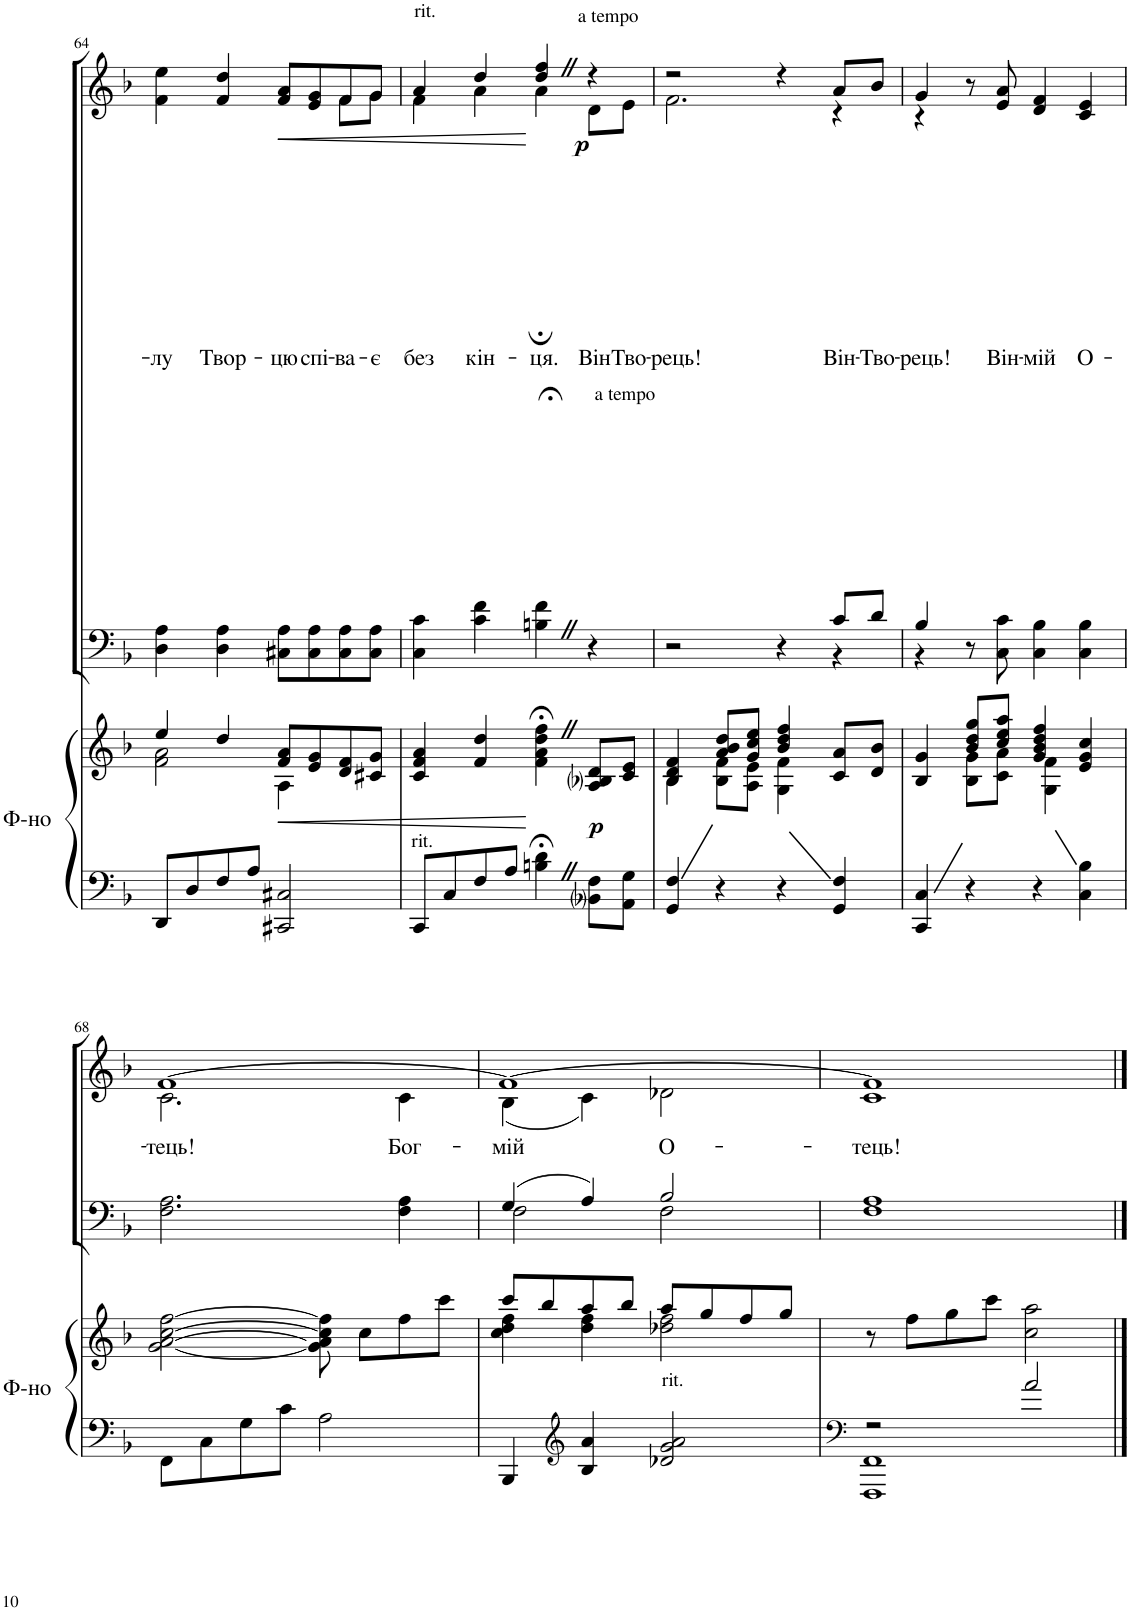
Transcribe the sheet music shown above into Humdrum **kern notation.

**kern	**kern	**dynam	**kern	**kern	**text	**text	**dynam
*part3	*part3	*part3	*part2	*part1	*part1	*part1	*part1
*staff4	*staff3	*staff3/4	*staff2	*staff1	*staff1	*staff1	*staff1
*I"Ф-но	*	*	*I"Бас	*I"Сопрано	*	*	*
!!LO:PB:g=z
*clefF4	*clefG2	*	*clefF4	*clefG2	*	*	*
*k[b-]	*k[b-]	*	*k[b-]	*k[b-]	*	*	*
*M4/4	*M4/4	*	*M4/4	*M4/4	*	*	*
=64	=64	=64	=64	=64	=64	=64	=64
*	*^	*	*	*	*	*	*
!	!	!	!	!	!	!	!LO:LY:b	!
*	*	*	*	*	*^	*	*	*
8DD/L	4ee/	2f\ 2a\	.	4D\ 4A\	4f\ 4ee\	2.ryy	.	-лу	.
8D/	.	.	.	.	.	.	.	.	.
!	!	!	!	!	!	!	!	!LO:LY:b	!
8F/	4dd/	.	.	4D\ 4A\	4f/ 4dd/	.	.	Твор-	.
8A/J	.	.	.	.	.	.	.	.	.
!	!	!	!LO:HP:b	!	!	!	!	!LO:LY:b	!LO:HP:b
2CC#X/ 2C#X/	8f/ 8a/L	4A\	<	8C#X\ 8A\L	8f/ 8a/L	.	.	-цю	<
!	!	!	!	!	!	!	!	!LO:LY:b	!
.	8e/ 8g/	.	.	8C#\ 8A\	8e/ 8g/	.	.	спі-	.
!	!	!	!	!	!	!	!	!LO:LY:b	!
.	8d/ 8f/	4ryy	.	8C#\ 8A\	8f/	8f\L	.	-ва-	.
!	!	!	!	!	!	!	!	!LO:LY:b	!
.	8c#X/ 8g/J	.	.	8C#\ 8A\J	8g/J	8g\J	.	-є	.
*	*v	*v	*	*	*	*	*	*	*
=65	=65	=65	=65	=65	=65	=65	=65	=65
!	!	!	!	!LO:TX:a:t=rit.	!	!	!	!
!	!LO:TX:b:t=rit.	!	!	!	!	!	!	!
!	!	!	!	!	!	!	!LO:LY:b	!
8CC/L	4c/ 4f/ 4a/	.	4C\ 4c\	4a/	4f\	.	без	.
8C/	.	.	.	.	.	.	.	.
!	!	!	!	!	!	!	!LO:LY:b	!
8F/	4f/ 4dd/	.	4c\ 4f\	4dd/	4a\	.	кін-	.
8A/J	.	.	.	.	.	.	.	.
!	!	!	!	!	!	!	!LO:LY:b	!
4Bn\;<Z 4d\;<Z	4f\;<Z 4a\;<Z 4dd\;<Z 4ff\;<Z	[	4Bn\;<Z 4f\;<Z	4dd/Z 4ff/Z	4a;\	.	-ця.	[
!	!	!	!	!LO:TX:a:t=a tempo	!	!	!	!
!	!	!	!	!LO:TX:b:t=a tempo	!	!	!	!
!	!	!LO:DY:b	!	!	!	!	!LO:LY:b	!LO:DY:b
8BB-i\ 8F\L	8A/ 8B-i/ 8d/L	p	4r	4r	8d\L	.	Він	p
!	!	!	!	!	!	!	!LO:LY:b	!
8AA\ 8G\J	8c/ 8e/J	.	.	.	8e\J	.	Тво-	.
=66	=66	=66	=66	=66	=66	=66	=66	=66
*	*^	*	*^	*	*	*	*	*
!	!	!	!	!	!	!	!	!	!LO:LY:b	!
4GG/ 4F/	4B-/ 4d/ 4f/	4B-\	.	2r	2.ryy	2r	2.f\	.	-рець!	.
4r	8a/ 8b-/ 8dd/L	8B-\ 8f\L	.	.	.	.	.	.	.	.
.	8g/ 8cc/ 8ee/J	8A\ 8e\J	.	.	.	.	.	.	.	.
4r	4b-/ 4dd/ 4ff/	4G\ 4f\	.	4r	.	4r	.	.	.	.
!	!	!	!	!	!	!	!	!	!LO:LY:b	!
4GG/ 4F/	8c/ 8a/L	4ryy	.	8c/L	4r	8a/L	4r	.	Він-	.
!	!	!	!	!	!	!	!	!	!LO:LY:b	!
.	8d/ 8b-/J	.	.	8d/J	.	8b-/J	.	.	-Тво-	.
=67	=67	=67	=67	=67	=67	=67	=67	=67	=67	=67
!	!	!	!	!	!	!	!	!	!LO:LY:b	!
4CC/ 4C/	4B-/ 4g/	4ryy	.	4B-/	4r	4g/	4r	.	-рець!	.
4r	8b-/ 8dd/ 8gg/L	8B-\ 8g\L	.	8r	2.ryy	8r	2.ryy	.	.	.
!	!	!	!	!	!	!	!	!	!LO:LY:b	!
.	8cc/ 8ee/ 8aa/J	8c\ 8a\J	.	8C\ 8c\	.	8e/ 8a/	.	.	Він-	.
!	!	!	!	!	!	!	!	!	!LO:LY:b	!
4r	4g/ 4b-/ 4dd/ 4ff/	4G\ 4f\	.	4C\ 4B-\	.	4d/ 4f/	.	.	-мій	.
!	!	!	!	!	!	!	!	!	!LO:LY:b	!
4C\ 4B-\	4e/ 4g/ 4cc/	4ryy	.	4C\ 4B-\	.	4c/ 4e/	.	.	О-	.
*	*	*	*	*v	*v	*	*	*	*	*
!!LO:LB:g=z	!!
=68	=68	=68	=68	=68	=68	=68	=68	=68	=68
!	!	!	!	!	!	!	!	!LO:LY:b	!
*	*v	*v	*	*	*	*	*	*	*
8FF\L	[2g\ [2a\ [2cc\ [2ff\	.	2.F\ 2.A\	[1f	2.c\	.	-тець!	.
8C\	.	.	.	.	.	.	.	.
8G\	.	.	.	.	.	.	.	.
8c\J	.	.	.	.	.	.	.	.
2A\	8g\] 8a\] 8cc\] 8ff\]	.	.	.	.	.	.	.
.	8cc\L	.	.	.	.	.	.	.
!	!	!	!	!	!	!	!LO:LY:b	!
.	8ff\	.	4F\ 4A\	.	4c\	.	Бог-	.
.	8ccc\J	.	.	.	.	.	.	.
=69	=69	=69	=69	=69	=69	=69	=69	=69
*	*^	*	*^	*	*	*	*	*
!	!	!	!	!	!	!	!	!	!LO:LY:b	!
4BBB-/	8ccc/L	4cc\ 4dd\ 4ff\	.	(4G/	2F\	1f_	(4B-\	.	-мій	.
.	8bb-/	.	.	.	.	.	.	.	.	.
*clefG2	*	*	*	*	*	*	*	*	*	*
4B-/ 4a/	8aa/	4dd\ 4ff\	.	4A/)	.	.	4c\)	.	.	.
.	8bb-/J	.	.	.	.	.	.	.	.	.
!	!LO:TX:b:t=rit.	!	!	!	!	!	!	!	!	!
!	!	!	!	!	!	!	!	!	!LO:LY:b	!
2d-X/ 2g/ 2a/	8aa/L	2dd-X\ 2ff\	.	2B-/	2F\	.	2d-X\	.	О-	.
.	8gg/	.	.	.	.	.	.	.	.	.
.	8ff/	.	.	.	.	.	.	.	.	.
.	8gg/J	.	.	.	.	.	.	.	.	.
*	*v	*v	*	*	*	*	*	*	*	*
*	*	*	*v	*v	*	*	*	*	*
=70	=70	=70	=70	=70	=70	=70	=70	=70
*clefF4	*	*	*	*	*	*	*	*
*^	*	*	*	*	*	*	*	*
!	!	!	!	!	!	!	!	!LO:LY:b	!
2r	1FFF 1FF	8r	.	1F 1A	1f]	1c	.	-тець!	.
.	.	8ff\L	.	.	.	.	.	.	.
.	.	8gg\	.	.	.	.	.	.	.
.	.	8ccc\J	.	.	.	.	.	.	.
2a/	.	2cc\ 2aa\	.	.	.	.	.	.	.
*v	*v	*	*	*	*v	*v	*	*	*
==	==	==	==	==	==	==	==
*-	*-	*-	*-	*-	*-	*-	*-
